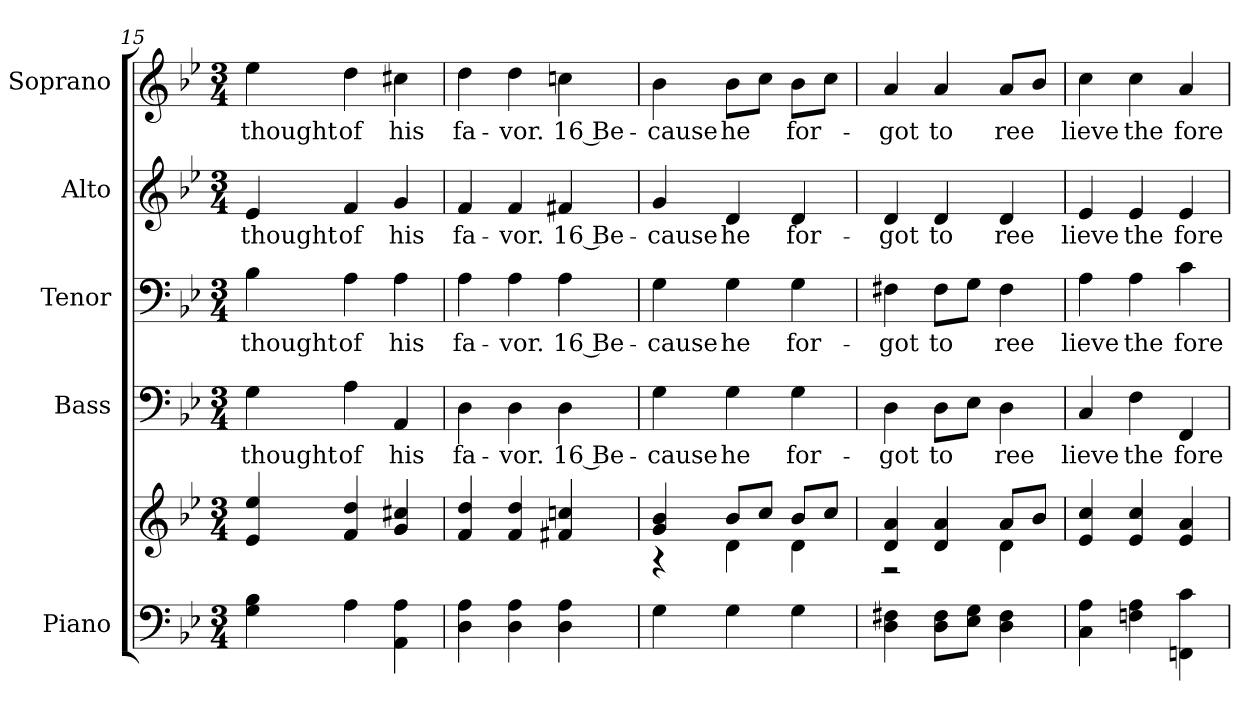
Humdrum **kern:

**kern	**kern	**kern	**text	**kern	**text	**kern	**text	**kern	**text
*part5	*part5	*part4	*part4	*part3	*part3	*part2	*part2	*part1	*part1
*staff6	*staff5	*staff4	*staff4	*staff3	*staff3	*staff2	*staff2	*staff1	*staff1
*I"Piano	*	*I"Bass	*	*I"Tenor	*	*I"Alto	*	*I"Soprano	*
*I'Pno.	*	*I'B.	*	*I'T.	*	*I'A.	*	*I'S.	*
*clefF4	*clefG2	*clefF4	*	*clefF4	*	*clefG2	*	*clefG2	*
*k[b-e-]	*k[b-e-]	*k[b-e-]	*	*k[b-e-]	*	*k[b-e-]	*	*k[b-e-]	*
*B-:	*B-:	*B-:	*	*B-:	*	*B-:	*	*B-:	*
*M3/4	*M3/4	*M3/4	*	*M3/4	*	*M3/4	*	*M3/4	*
=15	=15	=15	=15	=15	=15	=15	=15	=15	=15
!	!	!	!LO:LY:b:color=#000000	!	!	!	!	!	!
!	!	!	!	!	!LO:LY:b:color=#000000	!	!	!	!
!	!	!	!	!	!	!	!LO:LY:b:color=#000000	!	!
!	!	!	!	!	!	!	!	!	!LO:LY:b:color=#000000
4Gi\ 4B-i	4e-i/ 4ee-i	4Gi\	thought	4B-i\	thought	4e-i/	thought	4ee-i\	thought
!	!	!	!LO:LY:b:color=#000000	!	!	!	!	!	!
!	!	!	!	!	!LO:LY:b:color=#000000	!	!	!	!
!	!	!	!	!	!	!	!LO:LY:b:color=#000000	!	!
!	!	!	!	!	!	!	!	!	!LO:LY:b:color=#000000
4Ai\	4fi/ 4ddi	4Ai\	of	4Ai\	of	4fi/	of	4ddi\	of
!	!	!	!LO:LY:b:color=#000000	!	!	!	!	!	!
!	!	!	!	!	!LO:LY:b:color=#000000	!	!	!	!
!	!	!	!	!	!	!	!LO:LY:b:color=#000000	!	!
!	!	!	!	!	!	!	!	!	!LO:LY:b:color=#000000
4AAi\ 4Ai	4gi/ 4cc#Xi	4AAi/	his	4Ai\	his	4gi/	his	4cc#Xi\	his
=16	=16	=16	=16	=16	=16	=16	=16	=16	=16
!	!	!	!LO:LY:b:color=#000000	!	!	!	!	!	!
!	!	!	!	!	!LO:LY:b:color=#000000	!	!	!	!
!	!	!	!	!	!	!	!LO:LY:b:color=#000000	!	!
!	!	!	!	!	!	!	!	!	!LO:LY:b:color=#000000
4Di\ 4Ai	4fi/ 4ddi	4Di\	fa-	4Ai\	fa-	4fi/	fa-	4ddi\	fa-
!	!	!	!LO:LY:b:color=#000000	!	!	!	!	!	!
!	!	!	!	!	!LO:LY:b:color=#000000	!	!	!	!
!	!	!	!	!	!	!	!LO:LY:b:color=#000000	!	!
!	!	!	!	!	!	!	!	!	!LO:LY:b:color=#000000
4Di\ 4Ai	4fi/ 4ddi	4Di\	-vor.	4Ai\	-vor.	4fi/	-vor.	4ddi\	-vor.
!	!	!	!LO:LY:b:color=#000000	!	!	!	!	!	!
!	!	!	!	!	!LO:LY:b:color=#000000	!	!	!	!
!	!	!	!	!	!	!	!LO:LY:b:color=#000000	!	!
!	!	!	!	!	!	!	!	!	!LO:LY:b:color=#000000
4Di\ 4Ai	4f#Xi/ 4ccni	4Di\	16 Be-	4Ai\	16 Be-	4f#Xi/	16 Be-	4ccni\	16 Be-
!!LO:PB:g=z
=17	=17	=17	=17	=17	=17	=17	=17	=17	=17
*	*^	*	*	*	*	*	*	*	*
!	!	!	!	!LO:LY:b:color=#000000	!	!	!	!	!	!
!	!	!	!	!	!	!LO:LY:b:color=#000000	!	!	!	!
!	!	!	!	!	!	!	!	!LO:LY:b:color=#000000	!	!
!	!	!	!	!	!	!	!	!	!	!LO:LY:b:color=#000000
4Gi\	4gi/ 4b-i	4r	4Gi\	-cause	4Gi\	-cause	4gi/	-cause	4b-i\	-cause
!	!	!	!	!LO:LY:b:color=#000000	!	!	!	!	!	!
!	!	!	!	!	!	!LO:LY:b:color=#000000	!	!	!	!
!	!	!	!	!	!	!	!	!LO:LY:b:color=#000000	!	!
!	!	!	!	!	!	!	!	!	!	!LO:LY:b:color=#000000
4Gi\	8b-i/L	4di\	4Gi\	he	4Gi\	he	4di/	he	8b-i\L	he
.	8cci/J	.	.	.	.	.	.	.	8cci\J	.
!	!	!	!	!LO:LY:b:color=#000000	!	!	!	!	!	!
!	!	!	!	!	!	!LO:LY:b:color=#000000	!	!	!	!
!	!	!	!	!	!	!	!	!LO:LY:b:color=#000000	!	!
!	!	!	!	!	!	!	!	!	!	!LO:LY:b:color=#000000
4Gi\	8b-i/L	4di\	4Gi\	for-	4Gi\	for-	4di/	for-	8b-i\L	for-
.	8cci/J	.	.	.	.	.	.	.	8cci\J	.
=18	=18	=18	=18	=18	=18	=18	=18	=18	=18	=18
!	!	!	!	!LO:LY:b:color=#000000	!	!	!	!	!	!
!	!	!	!	!	!	!LO:LY:b:color=#000000	!	!	!	!
!	!	!	!	!	!	!	!	!LO:LY:b:color=#000000	!	!
!	!	!	!	!	!	!	!	!	!	!LO:LY:b:color=#000000
4Di\ 4F#Xi	4di/ 4ai	2r	4Di\	-got	4F#Xi\	-got	4di/	-got	4ai/	-got
!	!	!	!	!LO:LY:b:color=#000000	!	!	!	!	!	!
!	!	!	!	!	!	!LO:LY:b:color=#000000	!	!	!	!
!	!	!	!	!	!	!	!	!LO:LY:b:color=#000000	!	!
!	!	!	!	!	!	!	!	!	!	!LO:LY:b:color=#000000
8Di\ 8F#iL	4di/ 4ai	.	8Di\L	to	8F#i\L	to	4di/	to	4ai/	to
8E-i\ 8GiJ	.	.	8E-i\J	.	8Gi\J	.	.	.	.	.
!	!	!	!	!LO:LY:b:color=#000000	!	!	!	!	!	!
!	!	!	!	!	!	!LO:LY:b:color=#000000	!	!	!	!
!	!	!	!	!	!	!	!	!LO:LY:b:color=#000000	!	!
!	!	!	!	!	!	!	!	!	!	!LO:LY:b:color=#000000
4Di\ 4F#i	8ai/L	4di\	4Di\	ree	4F#i\	ree	4di/	ree	8ai/L	ree
.	8b-i/J	.	.	.	.	.	.	.	8b-i/J	.
*	*v	*v	*	*	*	*	*	*	*	*
=19	=19	=19	=19	=19	=19	=19	=19	=19	=19
!	!	!	!LO:LY:b:color=#000000	!	!	!	!	!	!
!	!	!	!	!	!LO:LY:b:color=#000000	!	!	!	!
!	!	!	!	!	!	!	!LO:LY:b:color=#000000	!	!
!	!	!	!	!	!	!	!	!	!LO:LY:b:color=#000000
4Ci\ 4Ai	4e-i/ 4cci	4Ci/	lieve	4Ai\	lieve	4e-i/	lieve	4cci\	lieve
!	!	!	!LO:LY:b:color=#000000	!	!	!	!	!	!
!	!	!	!	!	!LO:LY:b:color=#000000	!	!	!	!
!	!	!	!	!	!	!	!LO:LY:b:color=#000000	!	!
!	!	!	!	!	!	!	!	!	!LO:LY:b:color=#000000
4Fni\ 4Ai	4e-i/ 4cci	4Fi\	the	4Ai\	the	4e-i/	the	4cci\	the
!	!	!	!LO:LY:b:color=#000000	!	!	!	!	!	!
!	!	!	!	!	!LO:LY:b:color=#000000	!	!	!	!
!	!	!	!	!	!	!	!LO:LY:b:color=#000000	!	!
!	!	!	!	!	!	!	!	!	!LO:LY:b:color=#000000
4FFni\ 4ci	4e-i/ 4ai	4FFi/	fore	4ci\	fore	4e-i/	fore	4ai/	fore
=	=	=	=	=	=	=	=	=	=
*-	*-	*-	*-	*-	*-	*-	*-	*-	*-
